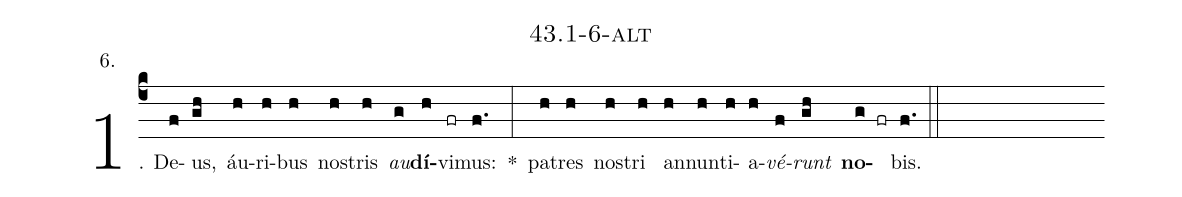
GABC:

name: 43.1-6-alt;
annotation: 6.;
%%
(c4)1. De(f)us,(gh) áu(h)ri(h)bus(h) nos(h)tris(h) <i>au</i>(g)<b>dí</b>(h)vi(fr)mus:(f.) *(:) pa(h)tres(h) nos(h)tri(h) an(h)nun(h)ti(h)a(h)<i>vé</i>(f)<i>runt</i>(gh) <b>no</b>(g fr)bis.(f.) (::)
